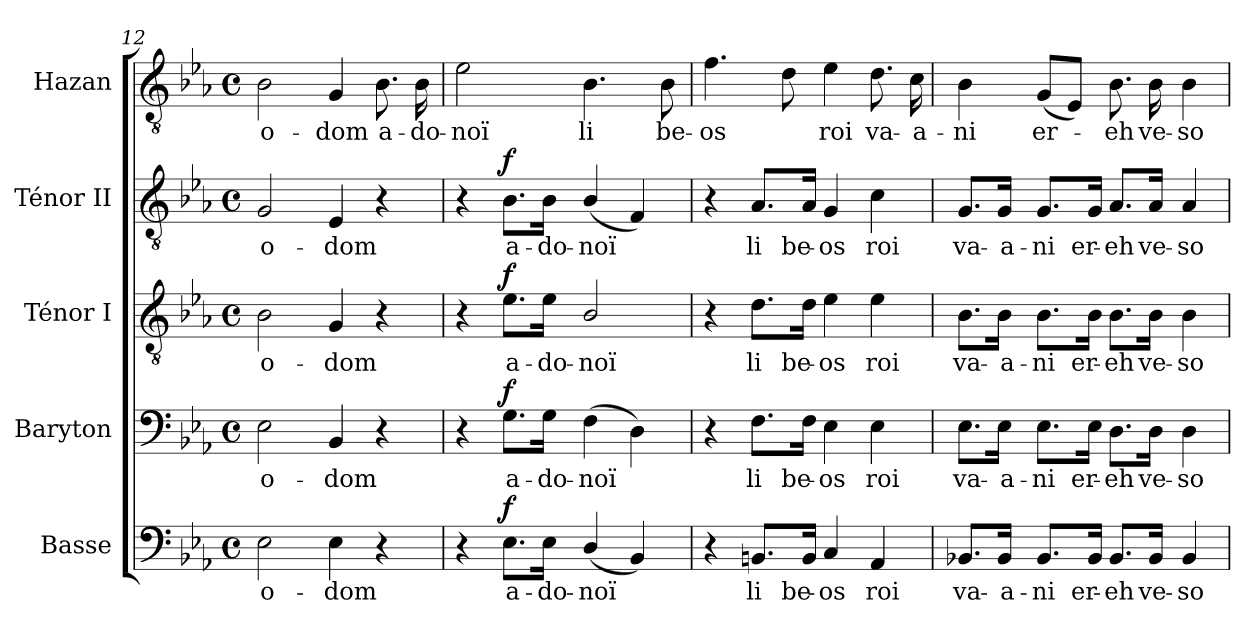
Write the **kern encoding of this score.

**kern	**text	**dynam	**kern	**text	**dynam	**kern	**text	**dynam	**kern	**text	**dynam	**kern	**text
*part5	*part5	*part5	*part4	*part4	*part4	*part3	*part3	*part3	*part2	*part2	*part2	*part1	*part1
*staff5	*staff5	*staff5	*staff4	*staff4	*staff4	*staff3	*staff3	*staff3	*staff2	*staff2	*staff2	*staff1	*staff1
*I"Basse	*	*	*I"Baryton	*	*	*I"Ténor I	*	*	*I"Ténor II	*	*	*I"Hazan	*
*I'B.	*	*	*I'Bar.	*	*	*I'T. I	*	*	*I'T. II	*	*	*I'H.	*
!!LO:PB:g=z
*clefF4	*	*	*clefF4	*	*	*clefGv2	*	*	*clefGv2	*	*	*clefGv2	*
*	*	*	*	*	*	*ITrd7c12	*	*	*ITrd7c12	*	*	*ITrd7c12	*
*k[b-e-a-]	*	*	*k[b-e-a-]	*	*	*k[b-e-a-]	*	*	*k[b-e-a-]	*	*	*k[b-e-a-]	*
*E-:	*	*	*E-:	*	*	*E-:	*	*	*E-:	*	*	*E-:	*
*M4/4	*	*	*M4/4	*	*	*M4/4	*	*	*M4/4	*	*	*M4/4	*
*met(c)	*	*	*met(c)	*	*	*met(c)	*	*	*met(c)	*	*	*met(c)	*
=12	=12	=12	=12	=12	=12	=12	=12	=12	=12	=12	=12	=12	=12
!	!LO:LY:b:color=#000000	!	!	!	!	!	!	!	!	!	!	!	!
!	!	!	!	!LO:LY:b:color=#000000	!	!	!	!	!	!	!	!	!
!	!	!	!	!	!	!	!LO:LY:b:color=#000000	!	!	!	!	!	!
!	!	!	!	!	!	!	!	!	!	!LO:LY:b:color=#000000	!	!	!
!	!	!	!	!	!	!	!	!	!	!	!	!	!LO:LY:b:color=#000000
2E-i\	-o-	.	2E-i\	-o-	.	2BB-i\	-o-	.	2GGi/	-o-	.	2BB-i\	-o-
!	!LO:LY:b:color=#000000	!	!	!	!	!	!	!	!	!	!	!	!
!	!	!	!	!LO:LY:b:color=#000000	!	!	!	!	!	!	!	!	!
!	!	!	!	!	!	!	!LO:LY:b:color=#000000	!	!	!	!	!	!
!	!	!	!	!	!	!	!	!	!	!LO:LY:b:color=#000000	!	!	!
!	!	!	!	!	!	!	!	!	!	!	!	!	!LO:LY:b:color=#000000
4E-i\	-dom	.	4BB-i/	-dom	.	4GGi/	-dom	.	4EE-i/	-dom	.	4GGi/	-dom
!	!	!	!	!	!	!	!	!	!	!	!	!	!LO:LY:b:color=#000000
4r	.	.	4r	.	.	4r	.	.	4r	.	.	8.BB-i\	a-
!	!	!	!	!	!	!	!	!	!	!	!	!	!LO:LY:b:color=#000000
.	.	.	.	.	.	.	.	.	.	.	.	16BB-i\	-do-
=13	=13	=13	=13	=13	=13	=13	=13	=13	=13	=13	=13	=13	=13
!	!	!	!	!	!	!	!	!	!	!	!	!	!LO:LY:b:color=#000000
4r	.	.	4r	.	.	4r	.	.	4r	.	.	2E-i\	-noï
!	!LO:LY:b:color=#000000	!	!	!	!	!	!	!	!	!	!	!	!
!	!	!	!	!LO:LY:b:color=#000000	!	!	!	!	!	!	!	!	!
!	!	!	!	!	!	!	!LO:LY:b:color=#000000	!	!	!	!	!	!
!	!	!	!	!	!	!	!	!	!	!LO:LY:b:color=#000000	!	!	!
8.E-i\L	a-	f	8.Gi\L	a-	f	8.E-i\L	a-	f	8.BB-i\L	a-	f	.	.
!	!LO:LY:b:color=#000000	!	!	!	!	!	!	!	!	!	!	!	!
!	!	!	!	!LO:LY:b:color=#000000	!	!	!	!	!	!	!	!	!
!	!	!	!	!	!	!	!LO:LY:b:color=#000000	!	!	!	!	!	!
!	!	!	!	!	!	!	!	!	!	!LO:LY:b:color=#000000	!	!	!
16E-i\Jk	-do-	.	16Gi\Jk	-do-	.	16E-i\Jk	-do-	.	16BB-i\Jk	-do-	.	.	.
!	!LO:LY:b:color=#000000	!	!	!	!	!	!	!	!	!	!	!	!
!	!	!	!	!LO:LY:b:color=#000000	!	!	!	!	!	!	!	!	!
!	!	!	!	!	!	!	!LO:LY:b:color=#000000	!	!	!	!	!	!
!	!	!	!	!	!	!	!	!	!	!LO:LY:b:color=#000000	!	!	!
!	!	!	!	!	!	!	!	!	!	!	!	!	!LO:LY:b:color=#000000
(4Di/	-noï	.	(4Fi\	-noï	.	2BB-i/	-noï	.	(4BB-i/	-noï	.	4.BB-i\	li
4BB-i/)	.	.	4Di\)	.	.	.	.	.	4FFi/)	.	.	.	.
!	!	!	!	!	!	!	!	!	!	!	!	!	!LO:LY:b:color=#000000
.	.	.	.	.	.	.	.	.	.	.	.	8BB-i\	be-
=14	=14	=14	=14	=14	=14	=14	=14	=14	=14	=14	=14	=14	=14
!	!	!	!	!	!	!	!	!	!	!	!	!	!LO:LY:b:color=#000000
4r	.	.	4r	.	.	4r	.	.	4r	.	.	4.Fi\	-os
!	!LO:LY:b:color=#000000	!	!	!	!	!	!	!	!	!	!	!	!
!	!	!	!	!LO:LY:b:color=#000000	!	!	!	!	!	!	!	!	!
!	!	!	!	!	!	!	!LO:LY:b:color=#000000	!	!	!	!	!	!
!	!	!	!	!	!	!	!	!	!	!LO:LY:b:color=#000000	!	!	!
8.BBni/L	li	.	8.Fi\L	li	.	8.Di\L	li	.	8.AA-i/L	li	.	.	.
.	.	.	.	.	.	.	.	.	.	.	.	8Di\	.
!	!LO:LY:b:color=#000000	!	!	!	!	!	!	!	!	!	!	!	!
!	!	!	!	!LO:LY:b:color=#000000	!	!	!	!	!	!	!	!	!
!	!	!	!	!	!	!	!LO:LY:b:color=#000000	!	!	!	!	!	!
!	!	!	!	!	!	!	!	!	!	!LO:LY:b:color=#000000	!	!	!
16BBi/Jk	be-	.	16Fi\Jk	be-	.	16Di\Jk	be-	.	16AA-i/Jk	be-	.	.	.
!	!LO:LY:b:color=#000000	!	!	!	!	!	!	!	!	!	!	!	!
!	!	!	!	!LO:LY:b:color=#000000	!	!	!	!	!	!	!	!	!
!	!	!	!	!	!	!	!LO:LY:b:color=#000000	!	!	!	!	!	!
!	!	!	!	!	!	!	!	!	!	!LO:LY:b:color=#000000	!	!	!
!	!	!	!	!	!	!	!	!	!	!	!	!	!LO:LY:b:color=#000000
4Ci/	-os	.	4E-i\	-os	.	4E-i\	-os	.	4GGi/	-os	.	4E-i\	roi
!	!LO:LY:b:color=#000000	!	!	!	!	!	!	!	!	!	!	!	!
!	!	!	!	!LO:LY:b:color=#000000	!	!	!	!	!	!	!	!	!
!	!	!	!	!	!	!	!LO:LY:b:color=#000000	!	!	!	!	!	!
!	!	!	!	!	!	!	!	!	!	!LO:LY:b:color=#000000	!	!	!
!	!	!	!	!	!	!	!	!	!	!	!	!	!LO:LY:b:color=#000000
4AA-i/	roi	.	4E-i\	roi	.	4E-i\	roi	.	4Ci\	roi	.	8.Di\	va-
!	!	!	!	!	!	!	!	!	!	!	!	!	!LO:LY:b:color=#000000
.	.	.	.	.	.	.	.	.	.	.	.	16Ci\	-a-
=15	=15	=15	=15	=15	=15	=15	=15	=15	=15	=15	=15	=15	=15
!	!LO:LY:b:color=#000000	!	!	!	!	!	!	!	!	!	!	!	!
!	!	!	!	!LO:LY:b:color=#000000	!	!	!	!	!	!	!	!	!
!	!	!	!	!	!	!	!LO:LY:b:color=#000000	!	!	!	!	!	!
!	!	!	!	!	!	!	!	!	!	!LO:LY:b:color=#000000	!	!	!
!	!	!	!	!	!	!	!	!	!	!	!	!	!LO:LY:b:color=#000000
8.BB-Xi/L	va-	.	8.E-i\L	va-	.	8.BB-i\L	va-	.	8.GGi/L	va-	.	4BB-i\	-ni
!	!LO:LY:b:color=#000000	!	!	!	!	!	!	!	!	!	!	!	!
!	!	!	!	!LO:LY:b:color=#000000	!	!	!	!	!	!	!	!	!
!	!	!	!	!	!	!	!LO:LY:b:color=#000000	!	!	!	!	!	!
!	!	!	!	!	!	!	!	!	!	!LO:LY:b:color=#000000	!	!	!
16BB-i/Jk	-a-	.	16E-i\Jk	-a-	.	16BB-i\Jk	-a-	.	16GGi/Jk	-a-	.	.	.
!	!LO:LY:b:color=#000000	!	!	!	!	!	!	!	!	!	!	!	!
!	!	!	!	!LO:LY:b:color=#000000	!	!	!	!	!	!	!	!	!
!	!	!	!	!	!	!	!LO:LY:b:color=#000000	!	!	!	!	!	!
!	!	!	!	!	!	!	!	!	!	!LO:LY:b:color=#000000	!	!	!
!	!	!	!	!	!	!	!	!	!	!	!	!	!LO:LY:b:color=#000000
8.BB-i/L	-ni	.	8.E-i\L	-ni	.	8.BB-i\L	-ni	.	8.GGi/L	-ni	.	(8GGi/L	er-
.	.	.	.	.	.	.	.	.	.	.	.	8EE-i/J)	.
!	!LO:LY:b:color=#000000	!	!	!	!	!	!	!	!	!	!	!	!
!	!	!	!	!LO:LY:b:color=#000000	!	!	!	!	!	!	!	!	!
!	!	!	!	!	!	!	!LO:LY:b:color=#000000	!	!	!	!	!	!
!	!	!	!	!	!	!	!	!	!	!LO:LY:b:color=#000000	!	!	!
16BB-i/Jk	er-	.	16E-i\Jk	er-	.	16BB-i\Jk	er-	.	16GGi/Jk	er-	.	.	.
!	!LO:LY:b:color=#000000	!	!	!	!	!	!	!	!	!	!	!	!
!	!	!	!	!LO:LY:b:color=#000000	!	!	!	!	!	!	!	!	!
!	!	!	!	!	!	!	!LO:LY:b:color=#000000	!	!	!	!	!	!
!	!	!	!	!	!	!	!	!	!	!LO:LY:b:color=#000000	!	!	!
!	!	!	!	!	!	!	!	!	!	!	!	!	!LO:LY:b:color=#000000
8.BB-i/L	-eh	.	8.Di\L	-eh	.	8.BB-i\L	-eh	.	8.AA-i/L	-eh	.	8.BB-i\	-eh
!	!LO:LY:b:color=#000000	!	!	!	!	!	!	!	!	!	!	!	!
!	!	!	!	!LO:LY:b:color=#000000	!	!	!	!	!	!	!	!	!
!	!	!	!	!	!	!	!LO:LY:b:color=#000000	!	!	!	!	!	!
!	!	!	!	!	!	!	!	!	!	!LO:LY:b:color=#000000	!	!	!
!	!	!	!	!	!	!	!	!	!	!	!	!	!LO:LY:b:color=#000000
16BB-i/Jk	ve-	.	16Di\Jk	ve-	.	16BB-i\Jk	ve-	.	16AA-i/Jk	ve-	.	16BB-i\	ve-
!	!LO:LY:b:color=#000000	!	!	!	!	!	!	!	!	!	!	!	!
!	!	!	!	!LO:LY:b:color=#000000	!	!	!	!	!	!	!	!	!
!	!	!	!	!	!	!	!LO:LY:b:color=#000000	!	!	!	!	!	!
!	!	!	!	!	!	!	!	!	!	!LO:LY:b:color=#000000	!	!	!
!	!	!	!	!	!	!	!	!	!	!	!	!	!LO:LY:b:color=#000000
4BB-i/	-so-	.	4Di\	-so-	.	4BB-i\	-so-	.	4AA-i/	-so-	.	4BB-i\	-so-
=	=	=	=	=	=	=	=	=	=	=	=	=	=
*-	*-	*-	*-	*-	*-	*-	*-	*-	*-	*-	*-	*-	*-
